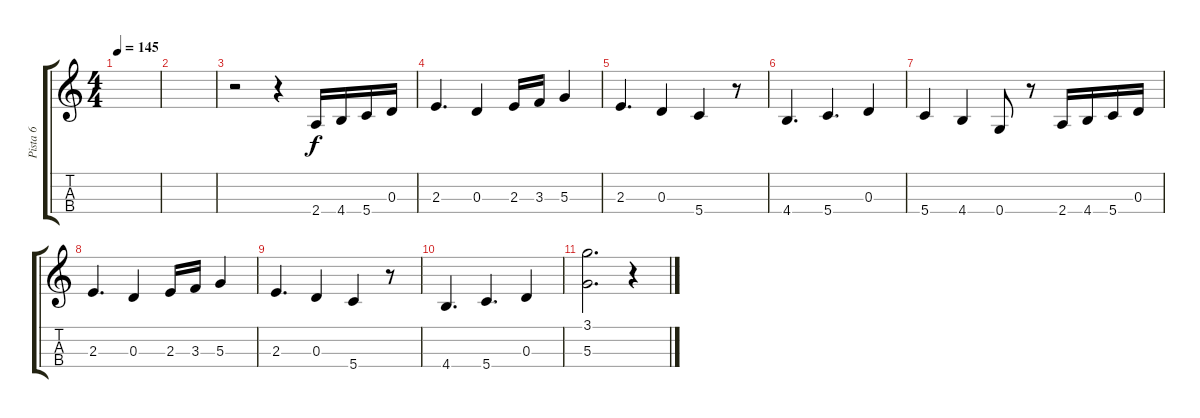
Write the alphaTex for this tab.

\track ("Pista 6" "Pista 6") {instrument stringensemble1}
\staff {score tabs}
\tuning (E5 A4 D4 G3) {hide}
\ts (4 4)
\tempo 145
\clef g2
\ks c
|
|
r.2 r.4 2.4.16 4.4.16 5.4.16 0.3.16 |
2.3.4{d} 0.3.4 2.3.16 3.3.16 5.3.4 |
2.3.4{d} 0.3.4 5.4.4 r.8 |
4.4.4{d} 5.4.4{d} 0.3.4 |
5.4.4 4.4.4 0.4.8 r.8 2.4.16 4.4.16 5.4.16 0.3.16 |
2.3.4{d} 0.3.4 2.3.16 3.3.16 5.3.4 |
2.3.4{d} 0.3.4 5.4.4 r.8 |
4.4.4{d} 5.4.4{d} 0.3.4 |
(3.1 5.3).2{d} r.4
